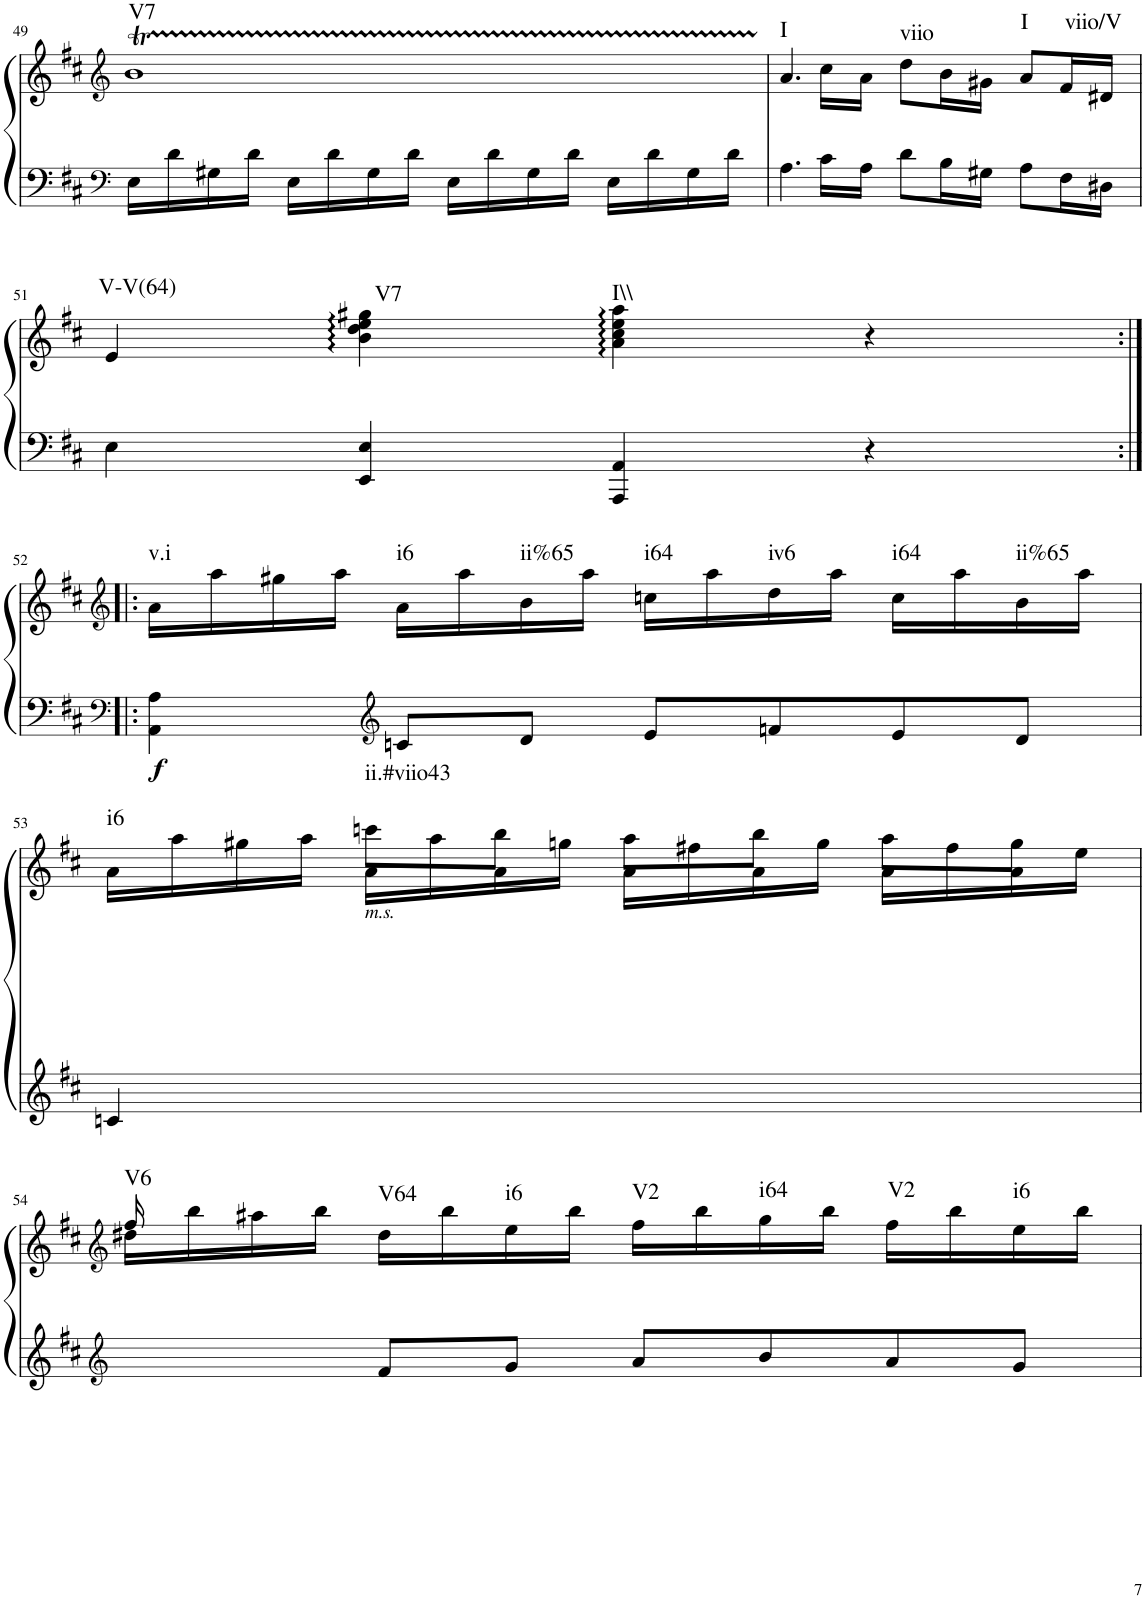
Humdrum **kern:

**kern	**kern	**dynam	**harte
*part1	*part1	*part1	*part1
*staff2	*staff1	*staff1/2	*
*I"unbenannt2	*	*	*
!!LO:PB:g=z
*clefF4	*clefG2	*	*
*k[f#c#]	*k[f#c#]	*	*
*M4/4	*M4/4	*	*
=49	=49	=49	=49
!	!	!	!LO:H:kt=V7
16E\LL	1bT	.	N
16d\	.	.	.
16G#X\	.	.	.
16d\JJ	.	.	.
16E\LL	.	.	.
16d\	.	.	.
16G#\	.	.	.
16d\JJ	.	.	.
16E\LL	.	.	.
16d\	.	.	.
16G#\	.	.	.
16d\JJ	.	.	.
16E\LL	.	.	.
16d\	.	.	.
16G#\	.	.	.
16d\JJ	.	.	.
=50	=50	=50	=50
!	!	!	!LO:H:kt=I
4.A\	4.a/	.	N
16c#\LL	16cc#\LL	.	.
16A\JJ	16a\JJ	.	.
!	!	!	!LO:H:kt=viio
8d\L	8dd\L	.	N
16B\L	16b\L	.	.
16G#X\JJ	16g#X\JJ	.	.
!	!	!	!LO:H:kt=I
8A\L	8a/L	.	N
16F#\L	16f#/L	.	.
!	!	!	!LO:H:kt=viio/V
16D#X\JJ	16d#X/JJ	.	N
!!LO:LB:g=z
=51	=51	=51	=51
!	!	!	!LO:H:kt=V-V(64)
4E\	4e/	.	N
!	!	!	!LO:H:kt=V7
4EE/ 4E/	4b\ 4dd\ 4ee\ 4gg#X\	.	N
!	!	!	!LO:H:kt=I\\
4AAA/ 4AA/	4a\ 4cc#\ 4ee\ 4aa\	.	N
4r	4r	.	.
!!LO:LB:g=z
=52:|!|:	=52:|!|:	=52:|!|:	=52:|!|:
*clefF4	*clefG2	*	*
!	!	!LO:DY:b=2	!LO:H:kt=v.i
4AA\ 4A\	16a\LL	f	N
.	16aa\	.	.
.	16gg#X\	.	.
.	16aa\JJ	.	.
*clefG2	*	*	*
!	!	!	!LO:H:kt=i6
8cn/L	16a\LL	.	N
.	16aa\	.	.
!	!	!	!LO:H:kt=ii%65
8d/J	16b\	.	N
.	16aa\JJ	.	.
!	!	!	!LO:H:kt=i64
8e/L	16ccn\LL	.	N
.	16aa\	.	.
!	!	!	!LO:H:kt=iv6
8fn/	16dd\	.	N
.	16aa\JJ	.	.
!	!	!	!LO:H:kt=i64
8e/	16cc\LL	.	N
.	16aa\	.	.
!	!	!	!LO:H:kt=ii%65
8d/J	16b\	.	N
.	16aa\JJ	.	.
!!LO:LB:g=z
=53	=53	=53	=53
*	*^	*	*
!	!	!	!	!LO:H:kt=i6
4cn/	16a\LL	4ryy	.	N
.	16aa\	.	.	.
.	16gg#X\	.	.	.
.	16aa\JJ	.	.	.
!LO:TX:a:i:t=m.s.	!	!	!	!LO:H:kt=ii.#viio43
2.ryy	16a\LL	8cccn\L	.	N
.	16aa\	.	.	.
.	16a\	8bb\J	.	.
.	16ggn\JJ	.	.	.
.	16a\LL	8aa\L	.	.
.	16ff#X\	.	.	.
.	16a\	8bb\J	.	.
.	16gg\JJ	.	.	.
.	16a\LL	8aa\L	.	.
.	16ff#\	.	.	.
.	16a\	8gg\J	.	.
.	16ee\JJ	.	.	.
!!LO:LB:g=z	!!
=54	=54	=54	=54	=54
*clefG2	*clefG2	*	*	*
!	!	!	!	!LO:H:kt=V6
16ryy	16dd#X\LL	16ff#/	.	N
16ryy	16bb\	2...ryy	.	.
8ryy	16aa#X\	.	.	.
.	16bb\JJ	.	.	.
!	!	!	!	!LO:H:kt=V64
8f#/L	16dd#\LL	.	.	N
.	16bb\	.	.	.
!	!	!	!	!LO:H:kt=i6
8g/J	16ee\	.	.	N
.	16bb\JJ	.	.	.
!	!	!	!	!LO:H:kt=V2
8a/L	16ff#\LL	.	.	N
.	16bb\	.	.	.
!	!	!	!	!LO:H:kt=i64
8b/	16gg\	.	.	N
.	16bb\JJ	.	.	.
!	!	!	!	!LO:H:kt=V2
8a/	16ff#\LL	.	.	N
.	16bb\	.	.	.
!	!	!	!	!LO:H:kt=i6
8g/J	16ee\	.	.	N
.	16bb\JJ	.	.	.
*	*v	*v	*	*
=	=	=	=
*-	*-	*-	*-
